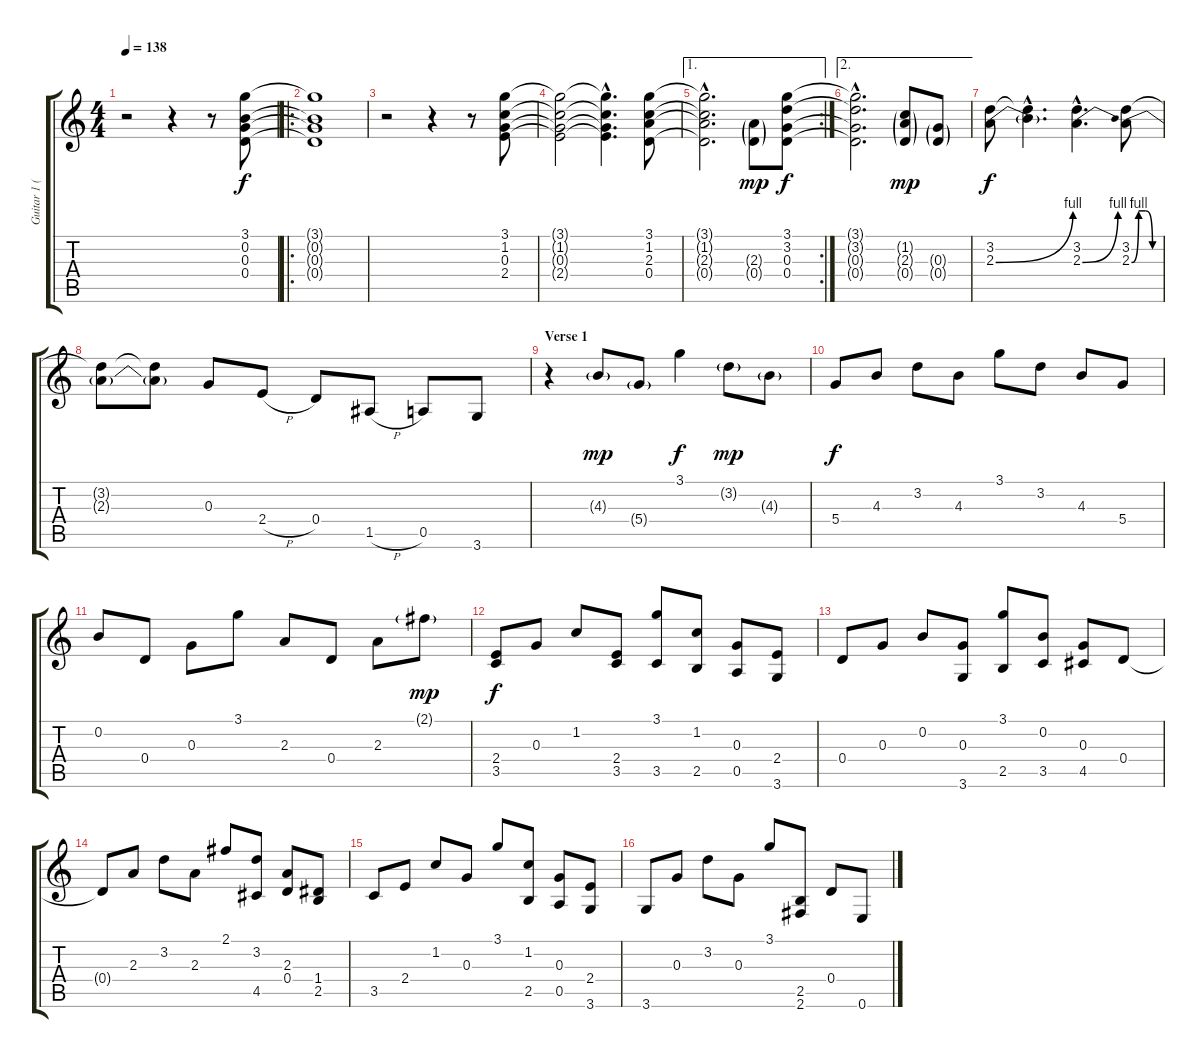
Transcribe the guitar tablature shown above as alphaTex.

\track ("Guitar 1 (Clean Tone)" "Guitar 1 (") {instrument electricguitarclean}
\staff {score tabs}
\tuning (E4 B3 G3 D3 A2 E2) {hide}
\ts (4 4)
\tempo 138
\clef g2
\ks c
r.2{dy f instrument electricguitarclean} r.4 r.8 (3.1 0.2 0.3 0.4).8 |
\ro
(3.1{t} 0.2{t} 0.3{t} 0.4{t}).1 |
r.2 r.4 r.8 (3.1 1.2 0.3 2.4).8 |
(3.1{t} 1.2{t} 0.3{t} 2.4{t}).2 (3.1{hac t} 1.2{hac t} 0.3{hac t} 2.4{hac t}).4{d} (3.1 1.2 2.3 0.4).8 |
\ae 1
\rc 2
(3.1{hac t} 1.2{hac t} 2.3{hac t} 0.4{hac t}).2{d} (2.3{g} 0.4{g}).8{dy mp} (3.1 3.2 0.3 0.4).8{dy f} |
\ae 2
(3.1{hac t} 3.2{hac t} 0.3{hac t} 0.4{hac t}).2{d} (1.2{g} 2.3{g} 0.4{g}).8{dy mp} (0.3{g} 0.4{g}).8 |
(3.2 2.3{be (bend 0 0 60 4)}).8{dy f} (3.2{hac t} 2.3{hac t}).4{d} (3.2{hac} 2.3{be (bend 0 0 60 4) hac}).4{d} (3.2 2.3{be (custom 0 0 15 4 30 4 45 0 60 0)}).8 |
(3.2{t} 2.3{t}).8 (3.2{t} 2.3{t}).8 0.3.8 2.4{h}.8 0.4.8 1.5{h}.8 0.5.8 3.6.8 |
\section ("" "Verse 1")
r.4 4.3{g}.8{dy mp} 5.4{g}.8 3.1.4{dy f} 3.2{g}.8{dy mp} 4.3{g}.8 |
5.4.8{dy f} 4.3.8 3.2.8 4.3.8 3.1.8 3.2.8 4.3.8 5.4.8 |
0.2.8 0.4.8 0.3.8 3.1.8 2.3.8 0.4.8 2.3.8 2.1{g}.8{dy mp} |
(2.4 3.5).8{dy f} 0.3.8 1.2.8 (2.4 3.5).8 (3.1 3.5).8 (1.2 2.5).8 (0.3 0.5).8 (2.4 3.6).8 |
0.4.8 0.3.8 0.2.8 (0.3 3.6).8 (3.1 2.5).8 (0.2 3.5).8 (0.3 4.5).8 0.4.8 |
0.4{t}.8 2.3.8 3.2.8 2.3.8 2.1.8 (3.2 4.5).8 (2.3 0.4).8 (1.4 2.5).8 |
3.5.8 2.4.8 1.2.8 0.3.8 3.1.8 (1.2 2.5).8 (0.3 0.5).8 (2.4 3.6).8 |
3.6.8 0.3.8 3.2.8 0.3.8 3.1.8 (2.5 2.6).8 0.4.8 0.6.8
